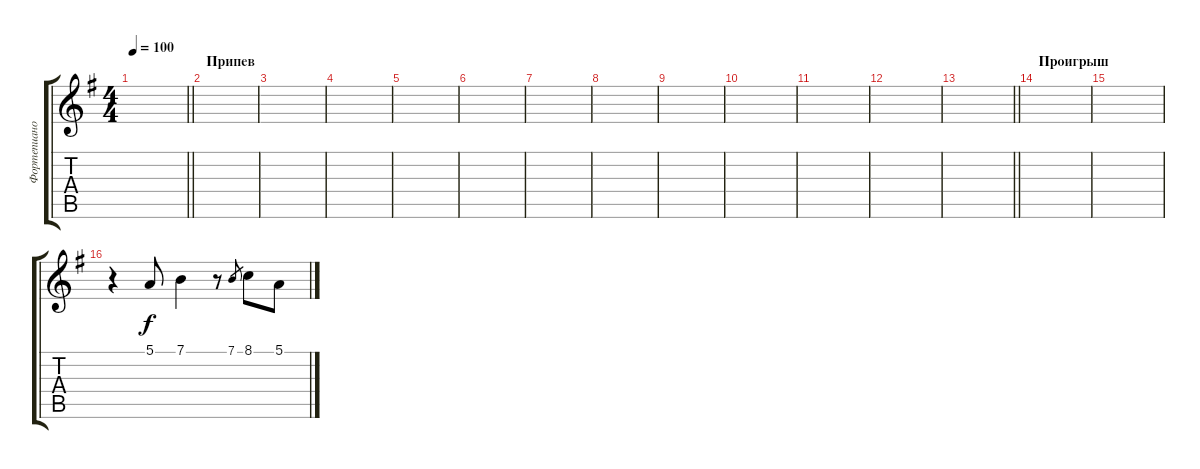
\track ("Фортепиано" "Фортепиано") {instrument electricgrandpiano}
\staff {score tabs}
\tuning (E4 B3 G3 D3 A2 E2) {hide}
\ts (4 4)
\tempo 100
\clef g2
\barLineRight lightlight
\ks eminor
|
\section ("" "Припев")
|
|
|
|
|
|
|
|
|
|
|
\barLineRight lightlight
|
\section ("" "Проигрыш")
|
|
r.4 5.1.8 7.1.4 r.8 7.1.8{gr} 8.1.8 5.1.8
